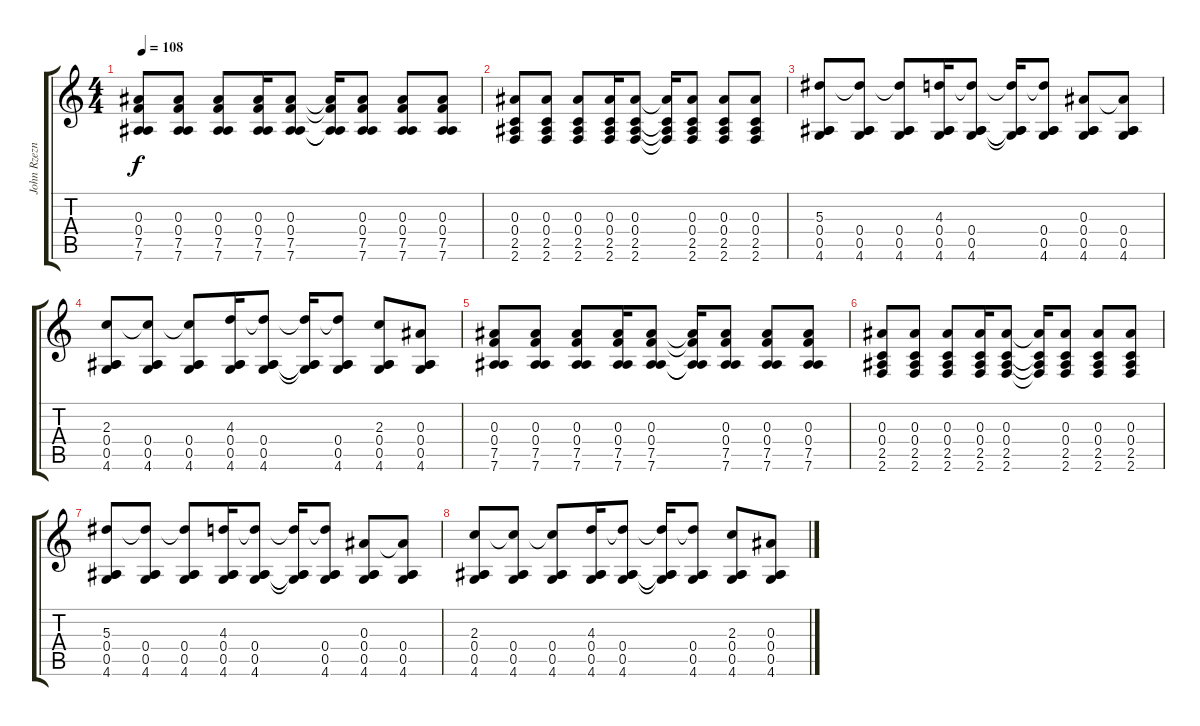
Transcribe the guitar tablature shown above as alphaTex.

\track ("John Rzeznik (Guitar 1)" "John Rzezn") {instrument overdrivenguitar}
\staff {score tabs}
\tuning (D4 Bb3 Bb3 Bb2 Bb2 Eb2) {hide}
\ts (4 4)
\tempo 108
\clef g2
\ks c
(0.3 0.4 7.5 7.6).8{dy f} (0.3 0.4 7.5 7.6).8 (0.3 0.4 7.5 7.6).8 (0.3 0.4 7.5 7.6).16 (0.3 0.4 7.5 7.6).8 (0.3{t} 0.4{t} 7.5{t} 7.6{t}).16 (0.3 0.4 7.5 7.6).8 (0.3 0.4 7.5 7.6).8 (0.3 0.4 7.5 7.6).8 |
(0.3 0.4 2.5 2.6).8 (0.3 0.4 2.5 2.6).8 (0.3 0.4 2.5 2.6).8 (0.3 0.4 2.5 2.6).16 (0.3 0.4 2.5 2.6).8 (0.3{t} 0.4{t} 2.5{t} 2.6{t}).16 (0.3 0.4 2.5 2.6).8 (0.3 0.4 2.5 2.6).8 (0.3 0.4 2.5 2.6).8 |
(5.3 0.4 0.5 4.6).8 (5.3{t} 0.4 0.5 4.6).8 (5.3{t} 0.4 0.5 4.6).8 (4.3 0.4 0.5 4.6).16 (4.3{t} 0.4 0.5 4.6).8 (4.3{t} 0.4{t} 0.5{t} 4.6{t}).16 (4.3{t} 0.4 0.5 4.6).8 (0.3 0.4 0.5 4.6).8 (0.3{t} 0.4 0.5 4.6).8 |
(2.3 0.4 0.5 4.6).8 (2.3{t} 0.4 0.5 4.6).8 (2.3{t} 0.4 0.5 4.6).8 (4.3 0.4 0.5 4.6).16 (4.3{t} 0.4 0.5 4.6).8 (4.3{t} 0.4{t} 0.5{t} 4.6{t}).16 (4.3{t} 0.4 0.5 4.6).8 (2.3 0.4 0.5 4.6).8 (0.3 0.4 0.5 4.6).8 |
(0.3 0.4 7.5 7.6).8 (0.3 0.4 7.5 7.6).8 (0.3 0.4 7.5 7.6).8 (0.3 0.4 7.5 7.6).16 (0.3 0.4 7.5 7.6).8 (0.3{t} 0.4{t} 7.5{t} 7.6{t}).16 (0.3 0.4 7.5 7.6).8 (0.3 0.4 7.5 7.6).8 (0.3 0.4 7.5 7.6).8 |
(0.3 0.4 2.5 2.6).8 (0.3 0.4 2.5 2.6).8 (0.3 0.4 2.5 2.6).8 (0.3 0.4 2.5 2.6).16 (0.3 0.4 2.5 2.6).8 (0.3{t} 0.4{t} 2.5{t} 2.6{t}).16 (0.3 0.4 2.5 2.6).8 (0.3 0.4 2.5 2.6).8 (0.3 0.4 2.5 2.6).8 |
(5.3 0.4 0.5 4.6).8 (5.3{t} 0.4 0.5 4.6).8 (5.3{t} 0.4 0.5 4.6).8 (4.3 0.4 0.5 4.6).16 (4.3{t} 0.4 0.5 4.6).8 (4.3{t} 0.4{t} 0.5{t} 4.6{t}).16 (4.3{t} 0.4 0.5 4.6).8 (0.3 0.4 0.5 4.6).8 (0.3{t} 0.4 0.5 4.6).8 |
(2.3 0.4 0.5 4.6).8 (2.3{t} 0.4 0.5 4.6).8 (2.3{t} 0.4 0.5 4.6).8 (4.3 0.4 0.5 4.6).16 (4.3{t} 0.4 0.5 4.6).8 (4.3{t} 0.4{t} 0.5{t} 4.6{t}).16 (4.3{t} 0.4 0.5 4.6).8 (2.3 0.4 0.5 4.6).8 (0.3 0.4 0.5 4.6).8
